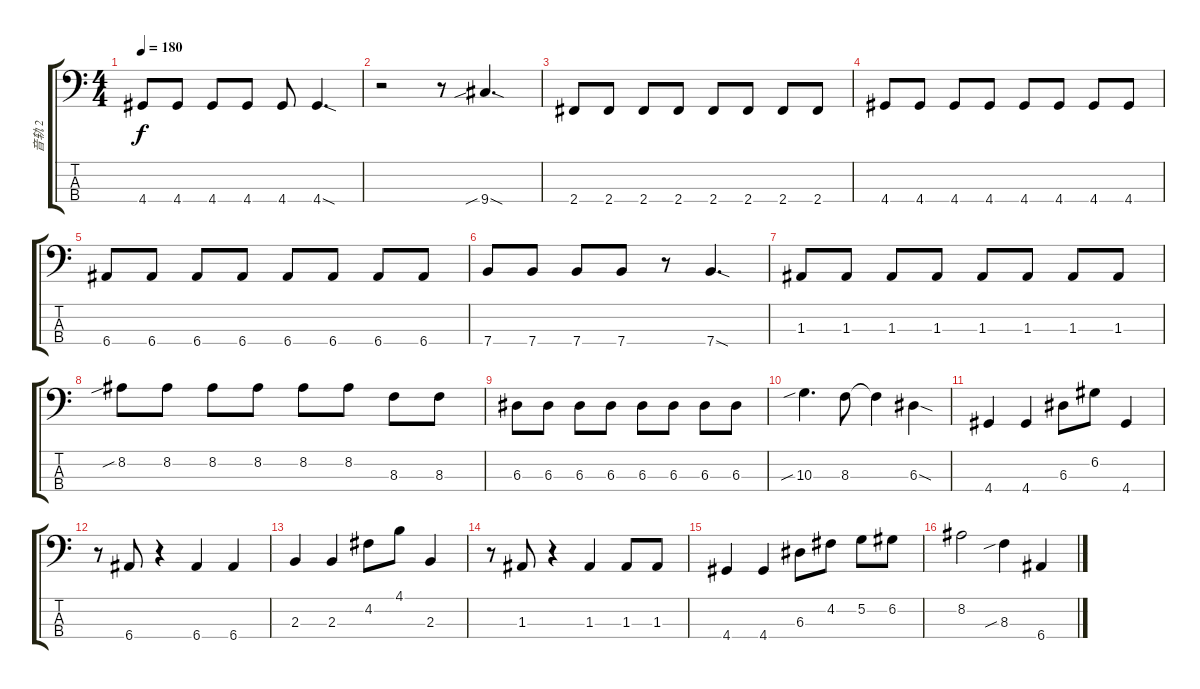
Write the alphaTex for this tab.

\track ("音轨 2" "音轨 2") {instrument electricbassfinger}
\staff {score tabs}
\tuning (G2 D2 A1 E1) {hide}
\ts (4 4)
\tempo 180
\clef f4
\ks c
4.4.8{dy f} 4.4.8 4.4.8 4.4.8 4.4.8 4.4{sod}.4{d} |
r.2 r.8 9.4{sib sod}.4{d} |
2.4.8 2.4.8 2.4.8 2.4.8 2.4.8 2.4.8 2.4.8 2.4.8 |
4.4.8 4.4.8 4.4.8 4.4.8 4.4.8 4.4.8 4.4.8 4.4.8 |
6.4.8 6.4.8 6.4.8 6.4.8 6.4.8 6.4.8 6.4.8 6.4.8 |
7.4.8 7.4.8 7.4.8 7.4.8 r.8 7.4{sod}.4{d} |
1.3.8 1.3.8 1.3.8 1.3.8 1.3.8 1.3.8 1.3.8 1.3.8 |
8.2{sib}.8 8.2.8 8.2.8 8.2.8 8.2.8 8.2.8 8.3.8 8.3.8 |
6.3.8 6.3.8 6.3.8 6.3.8 6.3.8 6.3.8 6.3.8 6.3.8 |
10.3{sib}.4{d} 8.3.8 8.3{t}.4 6.3{sod}.4 |
4.4.4 4.4.4 6.3.8 6.2.8 4.4.4 |
r.8 6.4.8 r.4 6.4.4 6.4.4 |
2.3.4 2.3.4 4.2.8 4.1.8 2.3.4 |
r.8 1.3.8 r.4 1.3.4 1.3.8 1.3.8 |
4.4.4 4.4.4 6.3.8 4.2.8 5.2.8 6.2.8 |
8.2.2 8.3{sib}.4 6.4.4
